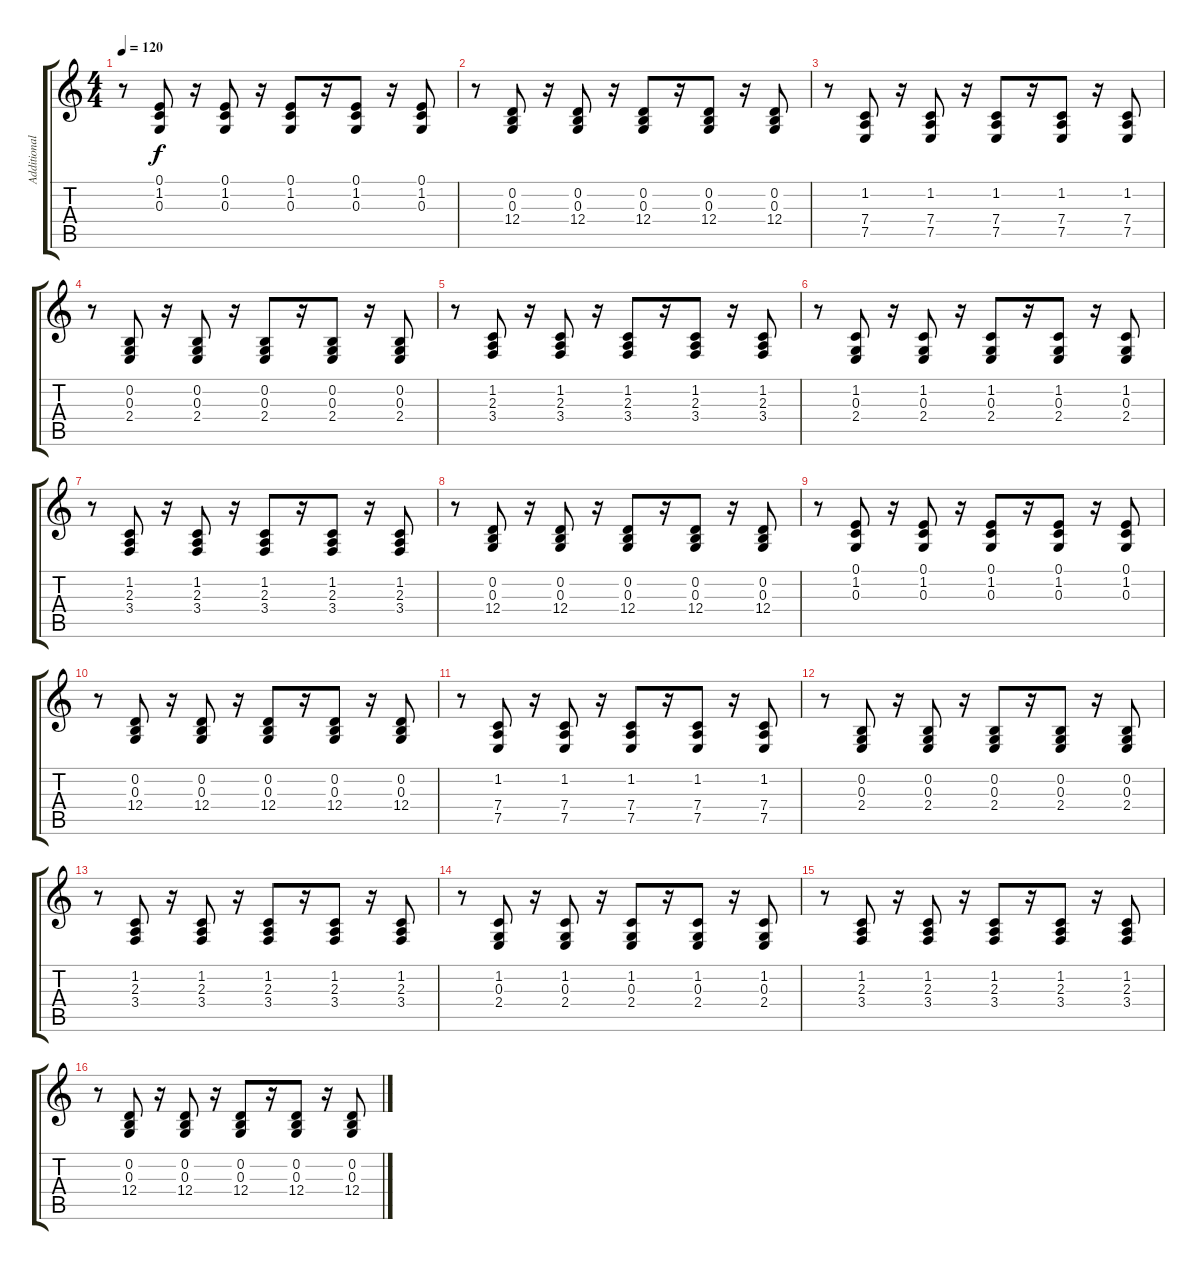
\track ("Additional Piano" "Additional") {instrument honkytonkpiano}
\staff {score tabs}
\tuning (E4 B3 G3 D3 A2 E2) {hide}
\ts (4 4)
\tempo 120
\clef g2
\ks c
r.8{dy f} (0.1 1.2 0.3).8 r.16 (0.1 1.2 0.3).8 r.16 (0.1 1.2 0.3).8 r.16 (0.1 1.2 0.3).8 r.16 (0.1 1.2 0.3).8 |
r.8 (0.2 0.3 12.4).8 r.16 (0.2 0.3 12.4).8 r.16 (0.2 0.3 12.4).8 r.16 (0.2 0.3 12.4).8 r.16 (0.2 0.3 12.4).8 |
r.8 (1.2 7.4 7.5).8 r.16 (1.2 7.4 7.5).8 r.16 (1.2 7.4 7.5).8 r.16 (1.2 7.4 7.5).8 r.16 (1.2 7.4 7.5).8 |
r.8 (0.2 0.3 2.4).8 r.16 (0.2 0.3 2.4).8 r.16 (0.2 0.3 2.4).8 r.16 (0.2 0.3 2.4).8 r.16 (0.2 0.3 2.4).8 |
r.8 (1.2 2.3 3.4).8 r.16 (1.2 2.3 3.4).8 r.16 (1.2 2.3 3.4).8 r.16 (1.2 2.3 3.4).8 r.16 (1.2 2.3 3.4).8 |
r.8 (1.2 0.3 2.4).8 r.16 (1.2 0.3 2.4).8 r.16 (1.2 0.3 2.4).8 r.16 (1.2 0.3 2.4).8 r.16 (1.2 0.3 2.4).8 |
r.8 (1.2 2.3 3.4).8 r.16 (1.2 2.3 3.4).8 r.16 (1.2 2.3 3.4).8 r.16 (1.2 2.3 3.4).8 r.16 (1.2 2.3 3.4).8 |
r.8 (0.2 0.3 12.4).8 r.16 (0.2 0.3 12.4).8 r.16 (0.2 0.3 12.4).8 r.16 (0.2 0.3 12.4).8 r.16 (0.2 0.3 12.4).8 |
r.8 (0.1 1.2 0.3).8 r.16 (0.1 1.2 0.3).8 r.16 (0.1 1.2 0.3).8 r.16 (0.1 1.2 0.3).8 r.16 (0.1 1.2 0.3).8 |
r.8 (0.2 0.3 12.4).8 r.16 (0.2 0.3 12.4).8 r.16 (0.2 0.3 12.4).8 r.16 (0.2 0.3 12.4).8 r.16 (0.2 0.3 12.4).8 |
r.8 (1.2 7.4 7.5).8 r.16 (1.2 7.4 7.5).8 r.16 (1.2 7.4 7.5).8 r.16 (1.2 7.4 7.5).8 r.16 (1.2 7.4 7.5).8 |
r.8 (0.2 0.3 2.4).8 r.16 (0.2 0.3 2.4).8 r.16 (0.2 0.3 2.4).8 r.16 (0.2 0.3 2.4).8 r.16 (0.2 0.3 2.4).8 |
r.8 (1.2 2.3 3.4).8 r.16 (1.2 2.3 3.4).8 r.16 (1.2 2.3 3.4).8 r.16 (1.2 2.3 3.4).8 r.16 (1.2 2.3 3.4).8 |
r.8 (1.2 0.3 2.4).8 r.16 (1.2 0.3 2.4).8 r.16 (1.2 0.3 2.4).8 r.16 (1.2 0.3 2.4).8 r.16 (1.2 0.3 2.4).8 |
r.8 (1.2 2.3 3.4).8 r.16 (1.2 2.3 3.4).8 r.16 (1.2 2.3 3.4).8 r.16 (1.2 2.3 3.4).8 r.16 (1.2 2.3 3.4).8 |
r.8 (0.2 0.3 12.4).8 r.16 (0.2 0.3 12.4).8 r.16 (0.2 0.3 12.4).8 r.16 (0.2 0.3 12.4).8 r.16 (0.2 0.3 12.4).8
